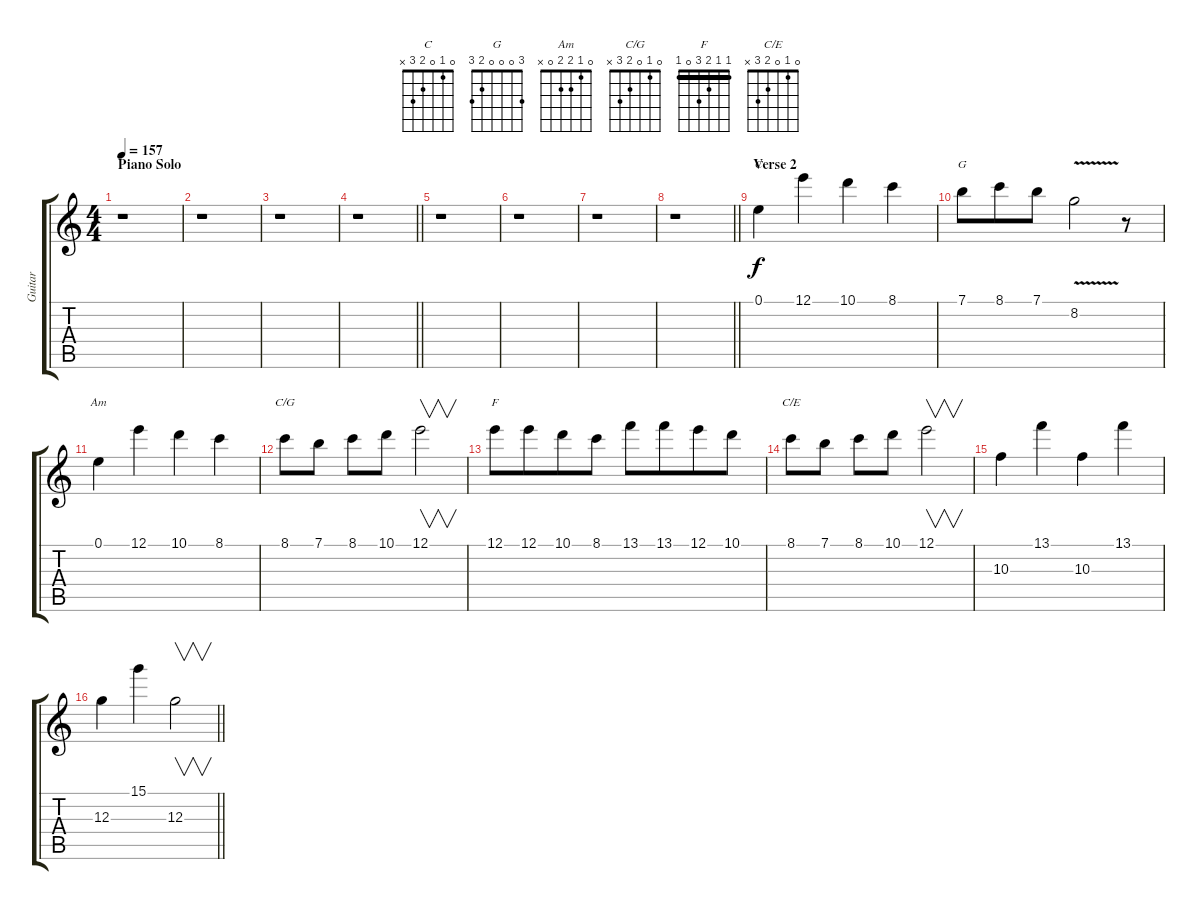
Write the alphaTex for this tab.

\track ("Guitar" "Guitar") {instrument overdrivenguitar}
\staff {score tabs}
\tuning (E4 B3 G3 D3 A2 E2) {hide}
\chord ("C" 0 1 0 2 3 x)
\chord ("G" 3 0 0 0 2 3)
\chord ("Am" 0 1 2 2 0 x)
\chord ("C/G" 0 1 0 2 3 x)
\chord ("F" 1 1 2 3 0 1) {barre 1}
\chord ("C/E" 0 1 0 2 3 x)
\ts (4 4)
\section ("" "Piano Solo")
\tempo 157
\clef g2
\ks c
r.1{dy f} |
r.1 |
r.1 |
\barLineRight lightlight
r.1 |
r.1 |
r.1 |
r.1 |
\barLineRight lightlight
r.1 |
\section ("" "Verse 2")
0.1.4{ch "C"} 12.1.4 10.1.4 8.1.4 |
7.1.8{ch "G"} 8.1.8{beam merge} 7.1.8 8.2{v}.2 r.8 |
0.1.4{ch "Am"} 12.1.4 10.1.4 8.1.4 |
8.1.8{ch "C/G"} 7.1.8 8.1.8 10.1.8 12.1.2{v} |
12.1.8{ch "F"} 12.1.8{beam merge} 10.1.8 8.1.8 13.1.8 13.1.8{beam merge} 12.1.8 10.1.8 |
8.1.8{ch "C/E"} 7.1.8 8.1.8 10.1.8 12.1.2{v} |
10.3.4 13.1.4 10.3.4 13.1.4 |
\barLineRight lightlight
12.3.4 15.1.4 12.3.2{v}
